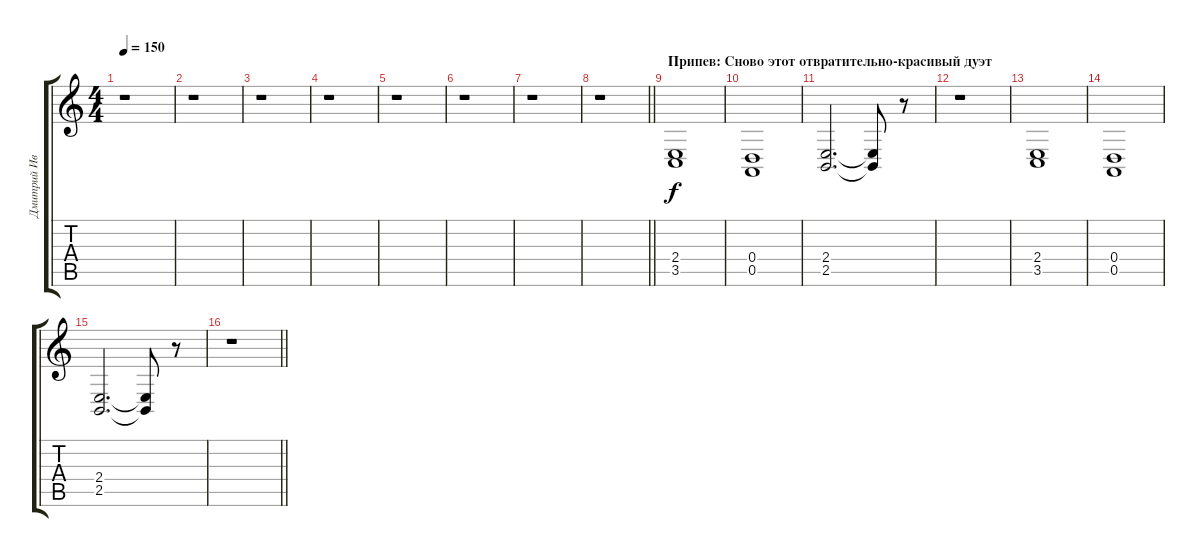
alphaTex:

\track ("Дмитрий Иванов" "Дмитрий Ив") {instrument stringensemble2}
\staff {score tabs}
\tuning (E4 B3 G3 D3 A2 E2) {hide}
\ts (4 4)
\tempo 150
\clef g2
\ks c
r.1{dy f} |
r.1 |
r.1 |
r.1 |
r.1 |
r.1 |
r.1 |
\barLineRight lightlight
r.1 |
\section ("" "Припев: Сново этот отвратительно-красивый дуэт")
(2.4 3.5).1 |
(0.4 0.5).1 |
(2.4 2.5).2{d} (2.4{t} 2.5{t}).8 r.8 |
r.1 |
(2.4 3.5).1 |
(0.4 0.5).1 |
(2.4 2.5).2{d} (2.4{t} 2.5{t}).8 r.8 |
\barLineRight lightlight
r.1
